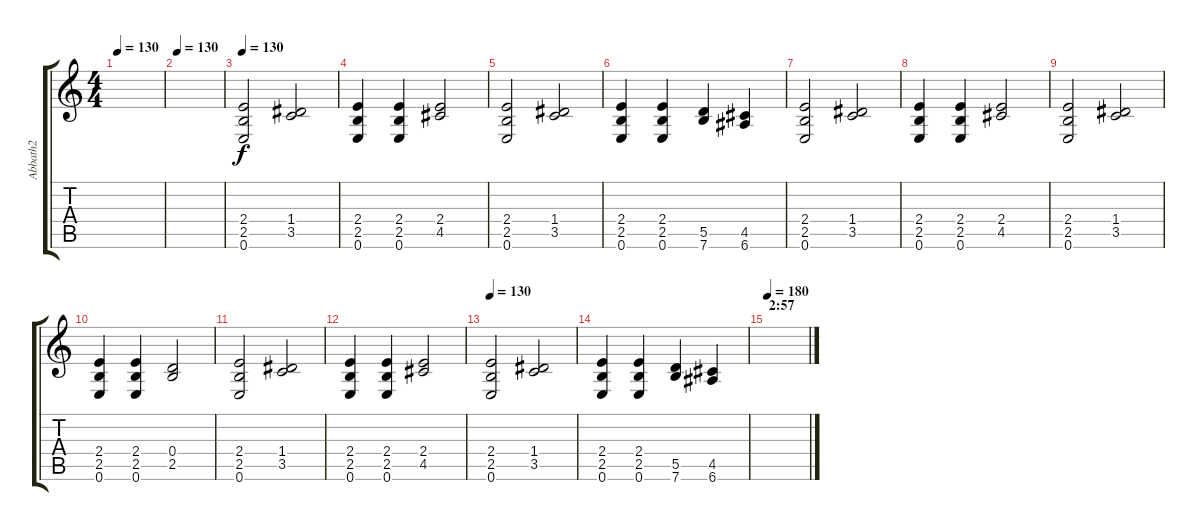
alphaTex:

\track ("Abbath2" "Abbath2") {instrument distortionguitar}
\staff {score tabs}
\tuning (E4 B3 G3 D3 A2 E2) {hide}
\ts (4 4)
\tempo 130
\clef g2
\ks c
|
\tempo 130
|
\tempo 130
(2.4 2.5 0.6).2 (1.4 3.5).2 |
(2.4 2.5 0.6).4 (2.4 2.5 0.6).4 (2.4 4.5).2 |
(2.4 2.5 0.6).2 (1.4 3.5).2 |
(2.4 2.5 0.6).4 (2.4 2.5 0.6).4 (5.5 7.6).4 (4.5 6.6).4 |
(2.4 2.5 0.6).2 (1.4 3.5).2 |
(2.4 2.5 0.6).4 (2.4 2.5 0.6).4 (2.4 4.5).2 |
(2.4 2.5 0.6).2 (1.4 3.5).2 |
(2.4 2.5 0.6).4 (2.4 2.5 0.6).4 (0.4 2.5).2 |
(2.4 2.5 0.6).2 (1.4 3.5).2 |
(2.4 2.5 0.6).4 (2.4 2.5 0.6).4 (2.4 4.5).2 |
\tempo 130
(2.4 2.5 0.6).2 (1.4 3.5).2 |
(2.4 2.5 0.6).4 (2.4 2.5 0.6).4 (5.5 7.6).4 (4.5 6.6).4 |
\section ("" "2:57")
\tempo 180
